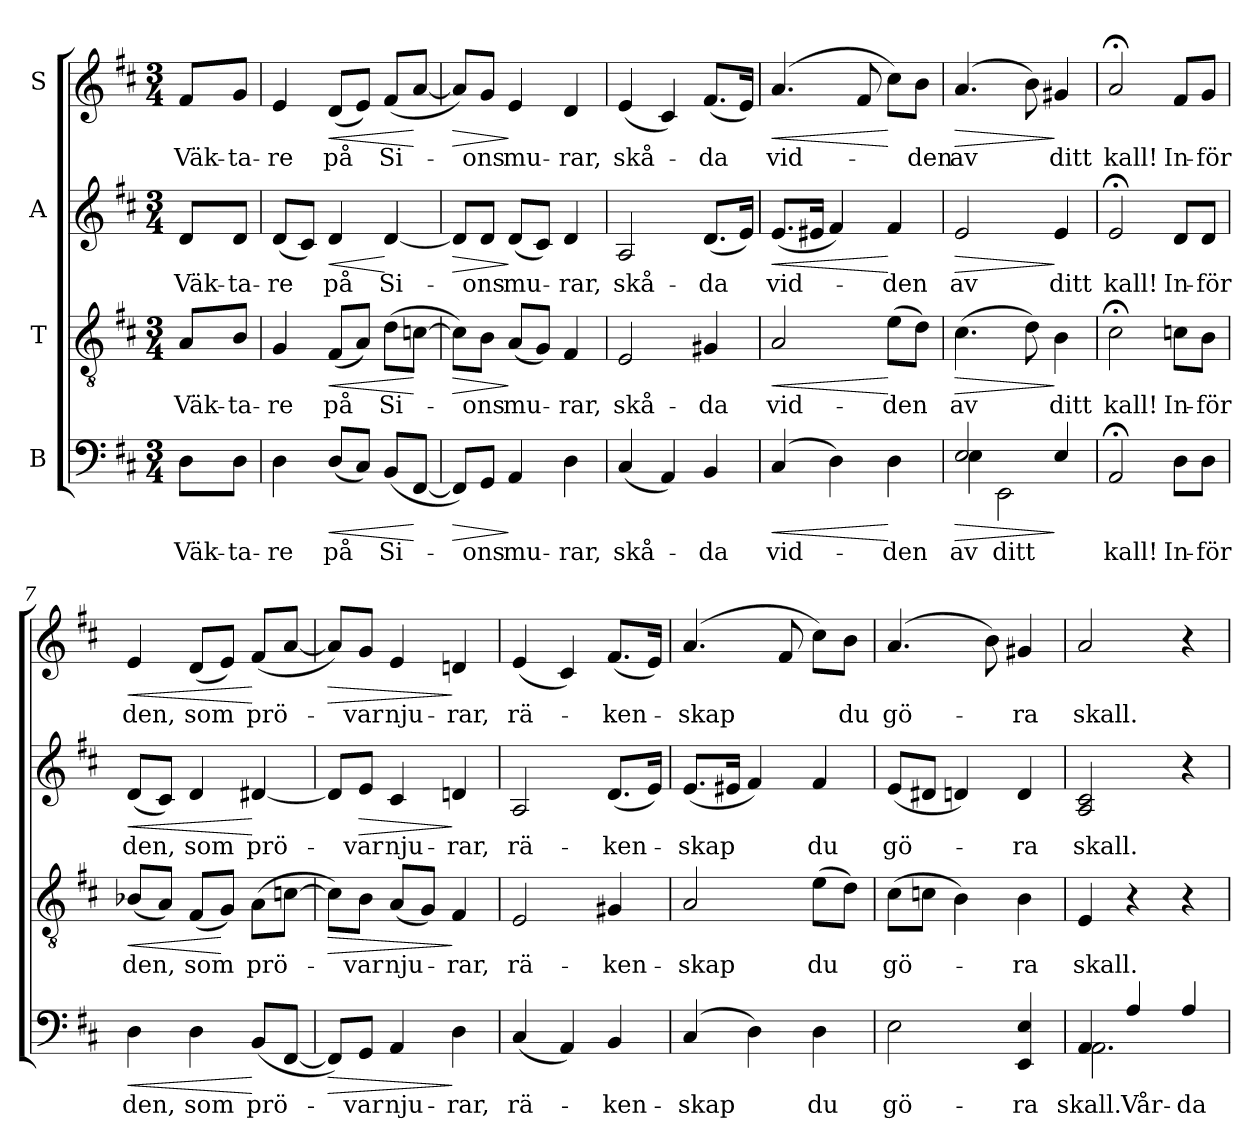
**kern	**text	**dynam	**kern	**text	**dynam	**kern	**text	**dynam	**kern	**text	**dynam
*part4	*part4	*part4	*part3	*part3	*part3	*part2	*part2	*part2	*part1	*part1	*part1
*staff4	*staff4	*staff4	*staff3	*staff3	*staff3	*staff2	*staff2	*staff2	*staff1	*staff1	*staff1
*I"B	*	*	*I"T	*	*	*I"A	*	*	*I"S	*	*
*clefF4	*	*	*clefGv2	*	*	*clefG2	*	*	*clefG2	*	*
*k[f#c#]	*	*	*k[f#c#]	*	*	*k[f#c#]	*	*	*k[f#c#]	*	*
*D:	*	*	*D:	*	*	*D:	*	*	*D:	*	*
*M3/4	*	*	*M3/4	*	*	*M3/4	*	*	*M3/4	*	*
*MM40	*	*	*MM40	*	*	*MM40	*	*	*MM40	*	*
=	=	=	=	=	=	=	=	=	=	=	=
!	!LO:LY:b	!	!	!LO:LY:b	!	!	!LO:LY:b	!	!	!LO:LY:b	!
8D\L	Väk-	.	8A/L	Väk-	.	8d/L	Väk-	.	8f#/L	Väk-	.
!	!LO:LY:b	!	!	!LO:LY:b	!	!	!LO:LY:b	!	!	!LO:LY:b	!
8D\J	-ta-	.	8B/J	-ta-	.	8d/J	-ta-	.	8g/J	-ta-	.
=1	=1	=1	=1	=1	=1	=1	=1	=1	=1	=1	=1
!	!LO:LY:b	!	!	!LO:LY:b	!	!	!LO:LY:b	!	!	!LO:LY:b	!
4D\	-re	.	4G/	-re	.	(<8d/L	-re	.	4e/	-re	.
.	.	.	.	.	.	8c#/J)	.	.	.	.	.
!	!LO:LY:b	!LO:HP:b	!	!LO:LY:b	!LO:HP:b	!	!LO:LY:b	!LO:HP:b	!	!LO:LY:b	!LO:HP:b
(<8D/L	på	<	(<8F#/L	på	<	4d/	på	<	(<8d/L	på	<
8C#/J)	.	.	8A/J)	.	.	.	.	.	8e/J)	.	.
!	!LO:LY:b	!	!	!LO:LY:b	!	!	!LO:LY:b	!	!	!LO:LY:b	!
(<8BB/L	Si-	.	(>8d\L	Si-	.	[4d/	Si-	[	(<8f#/L	Si-	.
[8FF#/J	.	[	[8cn\J	.	[	.	.	.	[8a/J	.	[
=2	=2	=2	=2	=2	=2	=2	=2	=2	=2	=2	=2
!	!	!LO:HP:b	!	!	!LO:HP:b	!	!	!LO:HP:b	!	!	!LO:HP:b
8FF#/L])	.	>	8c\L])	.	>	8d/L]	.	>	8a/L])	.	>
!	!LO:LY:b	!	!	!LO:LY:b	!	!	!LO:LY:b	!	!	!LO:LY:b	!
8GG/J	-ons	.	8B\J	-ons	.	8d/J	-ons	.	8g/J	-ons	.
!	!LO:LY:b	!	!	!LO:LY:b	!	!	!LO:LY:b	!	!	!LO:LY:b	!
4AA/	mu-	]	(<8A/L	mu-	]	(<8d/L	mu-	]	4e/	mu-	]
.	.	.	8G/J)	.	.	8c#/J)	.	.	.	.	.
!	!LO:LY:b	!	!	!LO:LY:b	!	!	!LO:LY:b	!	!	!LO:LY:b	!
4D\	-rar,	.	4F#/	-rar,	.	4d/	-rar,	.	4d/	-rar,	.
=3	=3	=3	=3	=3	=3	=3	=3	=3	=3	=3	=3
!	!LO:LY:b	!	!	!LO:LY:b	!	!	!LO:LY:b	!	!	!LO:LY:b	!
(<4C#/	skå-	.	2E/	skå-	.	2A/	skå-	.	(<4e/	skå-	.
4AA/)	.	.	.	.	.	.	.	.	4c#/)	.	.
!	!LO:LY:b	!	!	!LO:LY:b	!	!	!LO:LY:b	!	!	!LO:LY:b	!
4BB/	-da	.	4G#X/	-da	.	(<8.d/L	-da	.	(<8.f#/L	-da	.
.	.	.	.	.	.	16e/Jk)	.	.	16e/Jk)	.	.
=4	=4	=4	=4	=4	=4	=4	=4	=4	=4	=4	=4
!	!LO:LY:b	!LO:HP:b	!	!LO:LY:b	!LO:HP:b	!	!LO:LY:b	!LO:HP:b	!	!LO:LY:b	!LO:HP:b
(4C#/	vid-	<	2A/	vid-	<	(<8.e/L	vid-	<	(4.a/	vid-	<
.	.	.	.	.	.	16e#X/Jk	.	.	.	.	.
4D\)	.	.	.	.	.	4f#/)	.	.	.	.	.
.	.	.	.	.	.	.	.	.	8f#/	.	.
!	!LO:LY:b	!	!	!LO:LY:b	!	!	!LO:LY:b	!	!	!	!
4D\	-den	[	(>8e\L	-den	[	4f#/	-den	[	8cc#\L)	.	[
!	!	!	!	!	!	!	!	!	!	!LO:LY:b	!
.	.	.	8d\J)	.	.	.	.	.	8b\J	-den	.
=5	=5	=5	=5	=5	=5	=5	=5	=5	=5	=5	=5
!	!LO:LY:b	!LO:HP:b	!	!LO:LY:b	!LO:HP:b	!	!LO:LY:b	!LO:HP:b	!	!LO:LY:b	!LO:HP:b
*^	*	*	*	*	*	*	*	*	*	*	*
2E/	4E\	av	>	(>4.c#\	av	>	2e/	av	>	(4.a/	av	>
!	!	!LO:LY:b	!	!	!	!	!	!	!	!	!	!
.	2EE\	ditt	.	.	.	.	.	.	.	.	.	.
.	.	.	.	8d\)	.	.	.	.	.	8b\)	.	.
!	!	!	!	!	!LO:LY:b	!	!	!LO:LY:b	!	!	!LO:LY:b	!
4E/	.	.	]	4B\	ditt	]	4e/	ditt	]	4g#X/	ditt	]
*v	*v	*	*	*	*	*	*	*	*	*	*	*
=6	=6	=6	=6	=6	=6	=6	=6	=6	=6	=6	=6
!	!LO:LY:b	!	!	!LO:LY:b	!	!	!LO:LY:b	!	!	!LO:LY:b	!
2AA;</	kall!	.	2c#;<\	kall!	.	2e;</	kall!	.	2a;</	kall!	.
!	!LO:LY:b	!	!	!LO:LY:b	!	!	!LO:LY:b	!	!	!LO:LY:b	!
8D\L	In-	.	8cn\L	In-	.	8d/L	In-	.	8f#/L	In-	.
!	!LO:LY:b	!	!	!LO:LY:b	!	!	!LO:LY:b	!	!	!LO:LY:b	!
8D\J	-för	.	8B\J	-för	.	8d/J	-för	.	8g/J	-för	.
!!LO:LB:g=z
=7	=7	=7	=7	=7	=7	=7	=7	=7	=7	=7	=7
!	!LO:LY:b	!LO:HP:b	!	!LO:LY:b	!LO:HP:b	!	!LO:LY:b	!LO:HP:b	!	!LO:LY:b	!LO:HP:b
4D\	den,	<	(<8B-X/L	den,	<	(<8d/L	den,	<	4e/	den,	<
.	.	.	8A/J)	.	.	8c#/J)	.	.	.	.	.
!	!LO:LY:b	!	!	!LO:LY:b	!	!	!LO:LY:b	!	!	!LO:LY:b	!
4D\	som	.	(<8F#/L	som	.	4d/	som	.	(<8d/L	som	.
.	.	.	8G/J)	.	[	.	.	.	8e/J)	.	.
!	!LO:LY:b	!	!	!LO:LY:b	!	!	!LO:LY:b	!	!	!LO:LY:b	!
(<8BB/L	prö-	[	(>8A\L	prö-	.	[4d#X/	prö-	[	(<8f#/L	prö-	[
[8FF#/J	.	.	[8cn\J	.	.	.	.	.	[8a/J	.	.
=8	=8	=8	=8	=8	=8	=8	=8	=8	=8	=8	=8
!	!	!LO:HP:b	!	!	!LO:HP:b	!	!	!	!	!	!LO:HP:b
8FF#/L])	.	>	8c\L])	.	>	8d#/L]	.	.	8a/L])	.	>
!	!LO:LY:b	!	!	!LO:LY:b	!	!	!LO:LY:b	!LO:HP:b	!	!LO:LY:b	!
8GG/J	-var	.	8B\J	-var	.	8e/J	-var	>	8g/J	-var	.
!	!LO:LY:b	!	!	!LO:LY:b	!	!	!LO:LY:b	!	!	!LO:LY:b	!
4AA/	nju-	.	(<8A/L	nju-	.	4c#/	nju-	.	4e/	nju-	.
.	.	.	8G/J)	.	.	.	.	.	.	.	.
!	!LO:LY:b	!	!	!LO:LY:b	!	!	!LO:LY:b	!	!	!LO:LY:b	!
4D\	-rar,	]	4F#/	-rar,	]	4dni/	-rar,	]	4dni/	-rar,	]
=9	=9	=9	=9	=9	=9	=9	=9	=9	=9	=9	=9
!	!LO:LY:b	!	!	!LO:LY:b	!	!	!LO:LY:b	!	!	!LO:LY:b	!
(<4C#/	rä-	.	2E/	rä-	.	2A/	rä-	.	(<4e/	rä-	.
4AA/)	.	.	.	.	.	.	.	.	4c#/)	.	.
!	!LO:LY:b	!	!	!LO:LY:b	!	!	!LO:LY:b	!	!	!LO:LY:b	!
4BB/	-ken-	.	4G#X/	-ken-	.	(<8.d/L	-ken-	.	(<8.f#/L	-ken-	.
.	.	.	.	.	.	16e/Jk)	.	.	16e/Jk)	.	.
=10	=10	=10	=10	=10	=10	=10	=10	=10	=10	=10	=10
!	!LO:LY:b	!	!	!LO:LY:b	!	!	!LO:LY:b	!	!	!LO:LY:b	!
(4C#/	-skap	.	2A/	-skap	.	(<8.e/L	-skap	.	(4.a/	-skap	.
.	.	.	.	.	.	16e#X/Jk	.	.	.	.	.
4D\)	.	.	.	.	.	4f#/)	.	.	.	.	.
.	.	.	.	.	.	.	.	.	8f#/	.	.
!	!LO:LY:b	!	!	!LO:LY:b	!	!	!LO:LY:b	!	!	!	!
4D\	du	.	(>8e\L	du	.	4f#/	du	.	8cc#\L)	.	.
!	!	!	!	!	!	!	!	!	!	!LO:LY:b	!
.	.	.	8d\J)	.	.	.	.	.	8b\J	du	.
=11	=11	=11	=11	=11	=11	=11	=11	=11	=11	=11	=11
!	!LO:LY:b	!	!	!LO:LY:b	!	!	!LO:LY:b	!	!	!LO:LY:b	!
2E\	gö-	.	(>8c#\L	gö-	.	(<8e/L	gö-	.	(4.a/	gö-	.
.	.	.	8cn\J	.	.	8d#X/J	.	.	.	.	.
.	.	.	4B\)	.	.	4dn/)	.	.	.	.	.
.	.	.	.	.	.	.	.	.	8b\)	.	.
!	!LO:LY:b	!	!	!LO:LY:b	!	!	!LO:LY:b	!	!	!LO:LY:b	!
4EE/ 4E/	-ra	.	4B\	-ra	.	4d/	-ra	.	4g#X/	-ra	.
=12	=12	=12	=12	=12	=12	=12	=12	=12	=12	=12	=12
!	!LO:LY:b	!	!	!LO:LY:b	!	!	!LO:LY:b	!	!	!LO:LY:b	!
*^	*	*	*	*	*	*	*	*	*	*	*
4AA/	2.AA\	skall.	.	4E/	skall.	.	2A/ 2c#/	skall.	.	2a/	skall.	.
!	!	!LO:LY:b	!	!	!	!	!	!	!	!	!	!
4A/	.	Vår-	.	4r	.	.	.	.	.	.	.	.
!	!	!LO:LY:b	!	!	!	!	!	!	!	!	!	!
4A/	.	-da	.	4r	.	.	4r	.	.	4r	.	.
*v	*v	*	*	*	*	*	*	*	*	*	*	*
=	=	=	=	=	=	=	=	=	=	=	=
*-	*-	*-	*-	*-	*-	*-	*-	*-	*-	*-	*-
